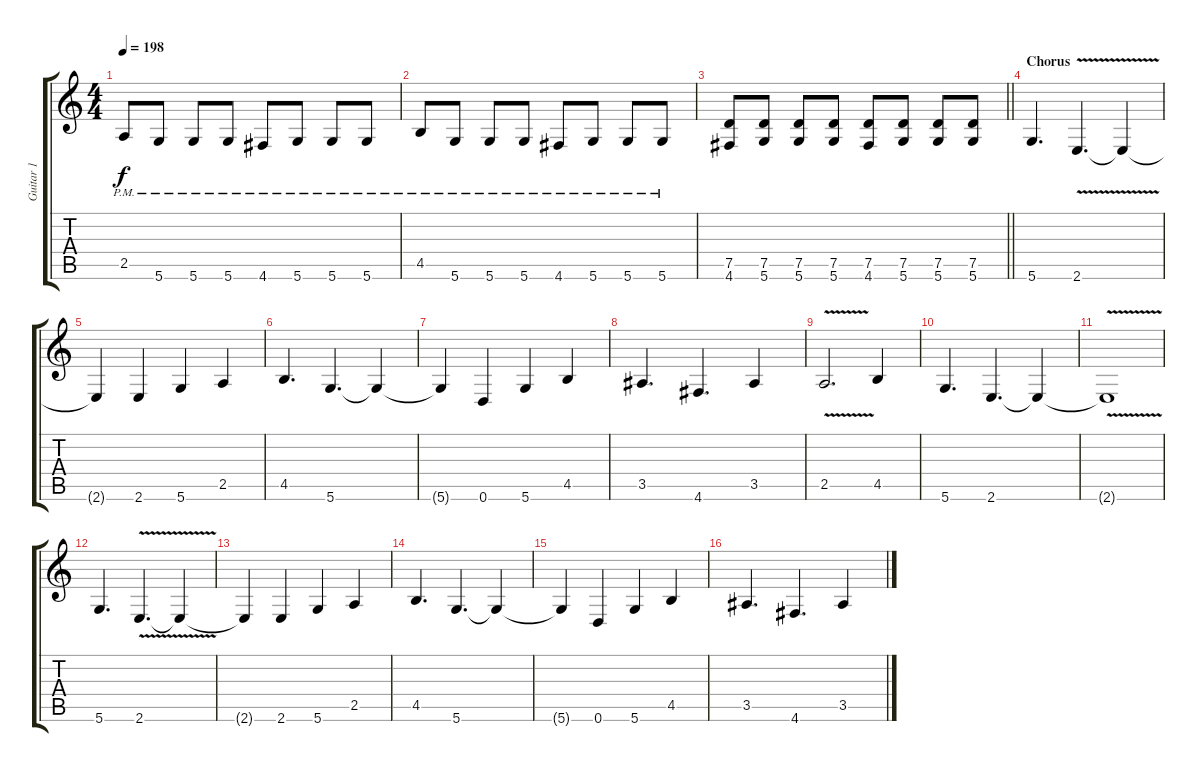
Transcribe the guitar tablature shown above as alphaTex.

\track ("Guitar 1" "Guitar 1") {instrument overdrivenguitar}
\staff {score tabs}
\tuning (D4 A3 F3 C3 G2 D2) {hide}
\ts (4 4)
\tempo 198
\clef g2
\ks c
2.5{pm}.8{dy f} 5.6{pm}.8 5.6{pm}.8 5.6{pm}.8 4.6{pm}.8 5.6{pm}.8 5.6{pm}.8 5.6{pm}.8 |
4.5{pm}.8 5.6{pm}.8 5.6{pm}.8 5.6{pm}.8 4.6{pm}.8 5.6{pm}.8 5.6{pm}.8 5.6{pm}.8 |
\barLineRight lightlight
(7.5 4.6).8 (7.5 5.6).8 (7.5 5.6).8 (7.5 5.6).8 (7.5 4.6).8 (7.5 5.6).8 (7.5 5.6).8 (7.5 5.6).8 |
\section ("" "Chorus")
5.6.4{d} 2.6{v}.4{d} 2.6{t}.4 |
2.6{t}.4 2.6.4 5.6.4 2.5.4 |
4.5.4{d} 5.6.4{d} 5.6{t}.4 |
5.6{t}.4 0.6.4 5.6.4 4.5.4 |
3.5.4{d} 4.6.4{d} 3.5.4 |
2.5{v}.2{d} 4.5.4 |
5.6.4{d} 2.6.4{d} 2.6{t}.4 |
2.6{v t}.1 |
5.6.4{d} 2.6{v}.4{d} 2.6{t}.4 |
2.6{t}.4 2.6.4 5.6.4 2.5.4 |
4.5.4{d} 5.6.4{d} 5.6{t}.4 |
5.6{t}.4 0.6.4 5.6.4 4.5.4 |
3.5.4{d} 4.6.4{d} 3.5.4
